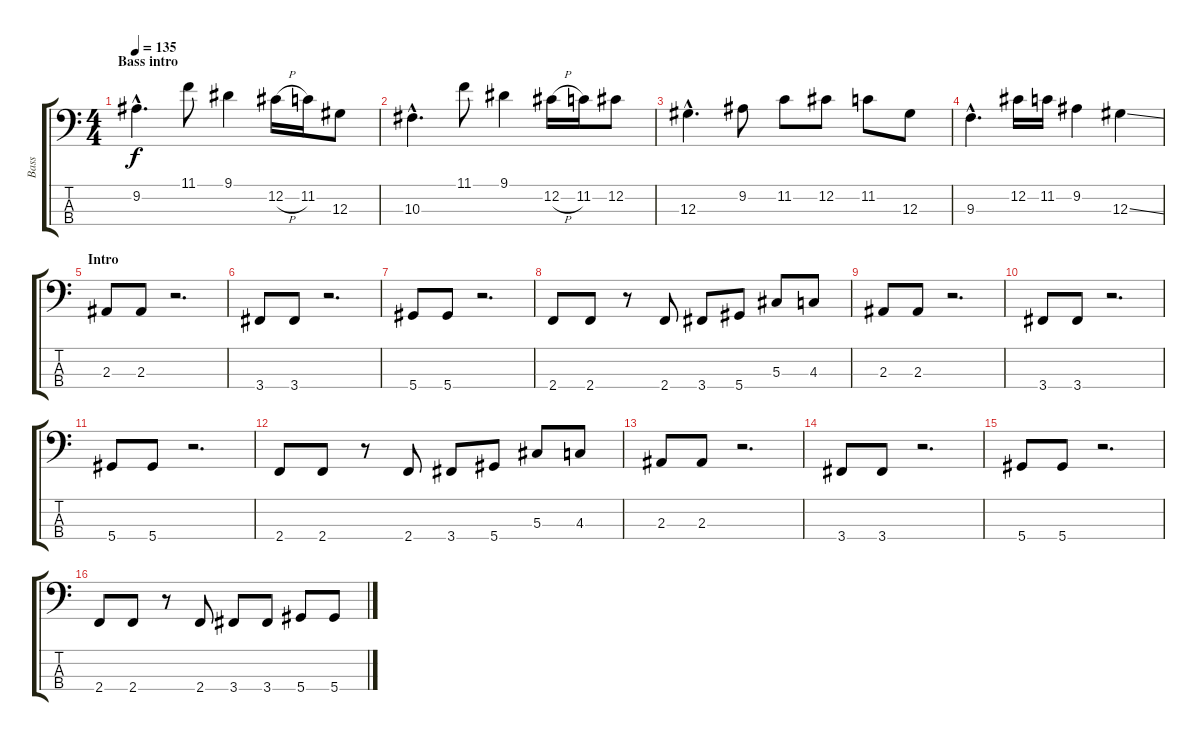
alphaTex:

\track ("Bass" "Bass") {instrument electricbassfinger}
\staff {score tabs}
\tuning (Gb2 Db2 Ab1 Eb1) {hide}
\ts (4 4)
\section ("" "Bass intro")
\tempo 135
\clef f4
\ks c
9.2{hac}.4{d dy f instrument electricbassfinger} 11.1.8 9.1.4 12.2{h}.16 11.2.16 12.3.8 |
10.3{hac}.4{d} 11.1.8 9.1.4 12.2{h}.16 11.2.16 12.2.8 |
12.3{hac}.4{d} 9.2.8 11.2.8 12.2.8 11.2.8 12.3.8 |
9.3{hac}.4{d} 12.2.16 11.2.16 9.2.4 12.3{ss}.4 |
\section ("" "Intro")
2.3.8 2.3.8 r.2{d} |
3.4.8 3.4.8 r.2{d} |
5.4.8 5.4.8 r.2{d} |
2.4.8 2.4.8 r.8 2.4.8 3.4.8 5.4.8 5.3.8 4.3.8 |
2.3.8 2.3.8 r.2{d} |
3.4.8 3.4.8 r.2{d} |
5.4.8 5.4.8 r.2{d} |
2.4.8 2.4.8 r.8 2.4.8 3.4.8 5.4.8 5.3.8 4.3.8 |
2.3.8 2.3.8 r.2{d} |
3.4.8 3.4.8 r.2{d} |
5.4.8 5.4.8 r.2{d} |
2.4.8 2.4.8 r.8 2.4.8 3.4.8 3.4.8 5.4.8 5.4.8
